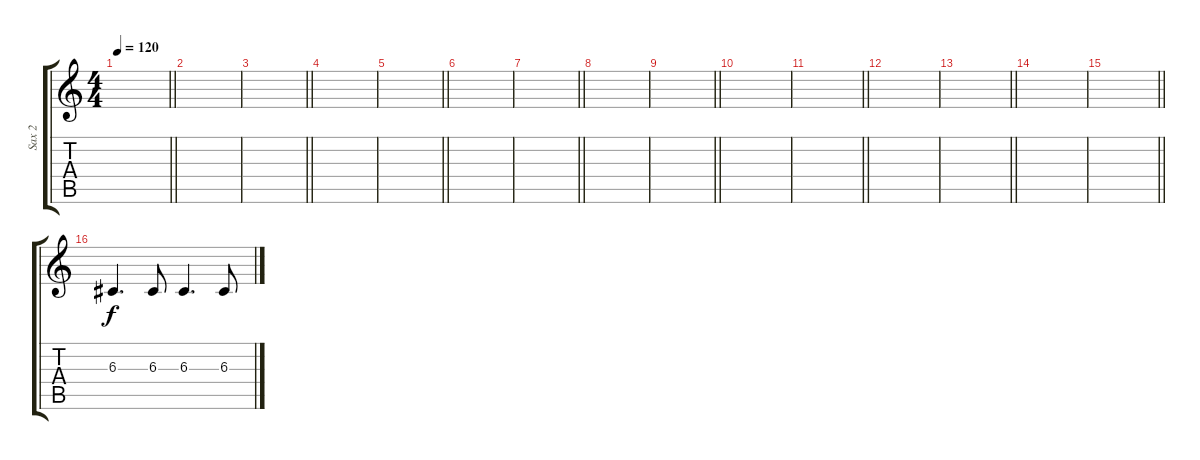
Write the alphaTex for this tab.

\track ("Sax 2" "Sax 2") {instrument sopranosax}
\staff {score tabs}
\tuning (E4 B3 G3 D3 A2 E2) {hide}
\ts (4 4)
\tempo 120
\clef g2
\barLineRight lightlight
\ks c
|
|
\barLineRight lightlight
|
|
\barLineRight lightlight
|
|
\barLineRight lightlight
|
|
\barLineRight lightlight
|
|
\barLineRight lightlight
|
|
\barLineRight lightlight
|
|
\barLineRight lightlight
|
6.3.4{d} 6.3.8 6.3.4{d} 6.3.8
